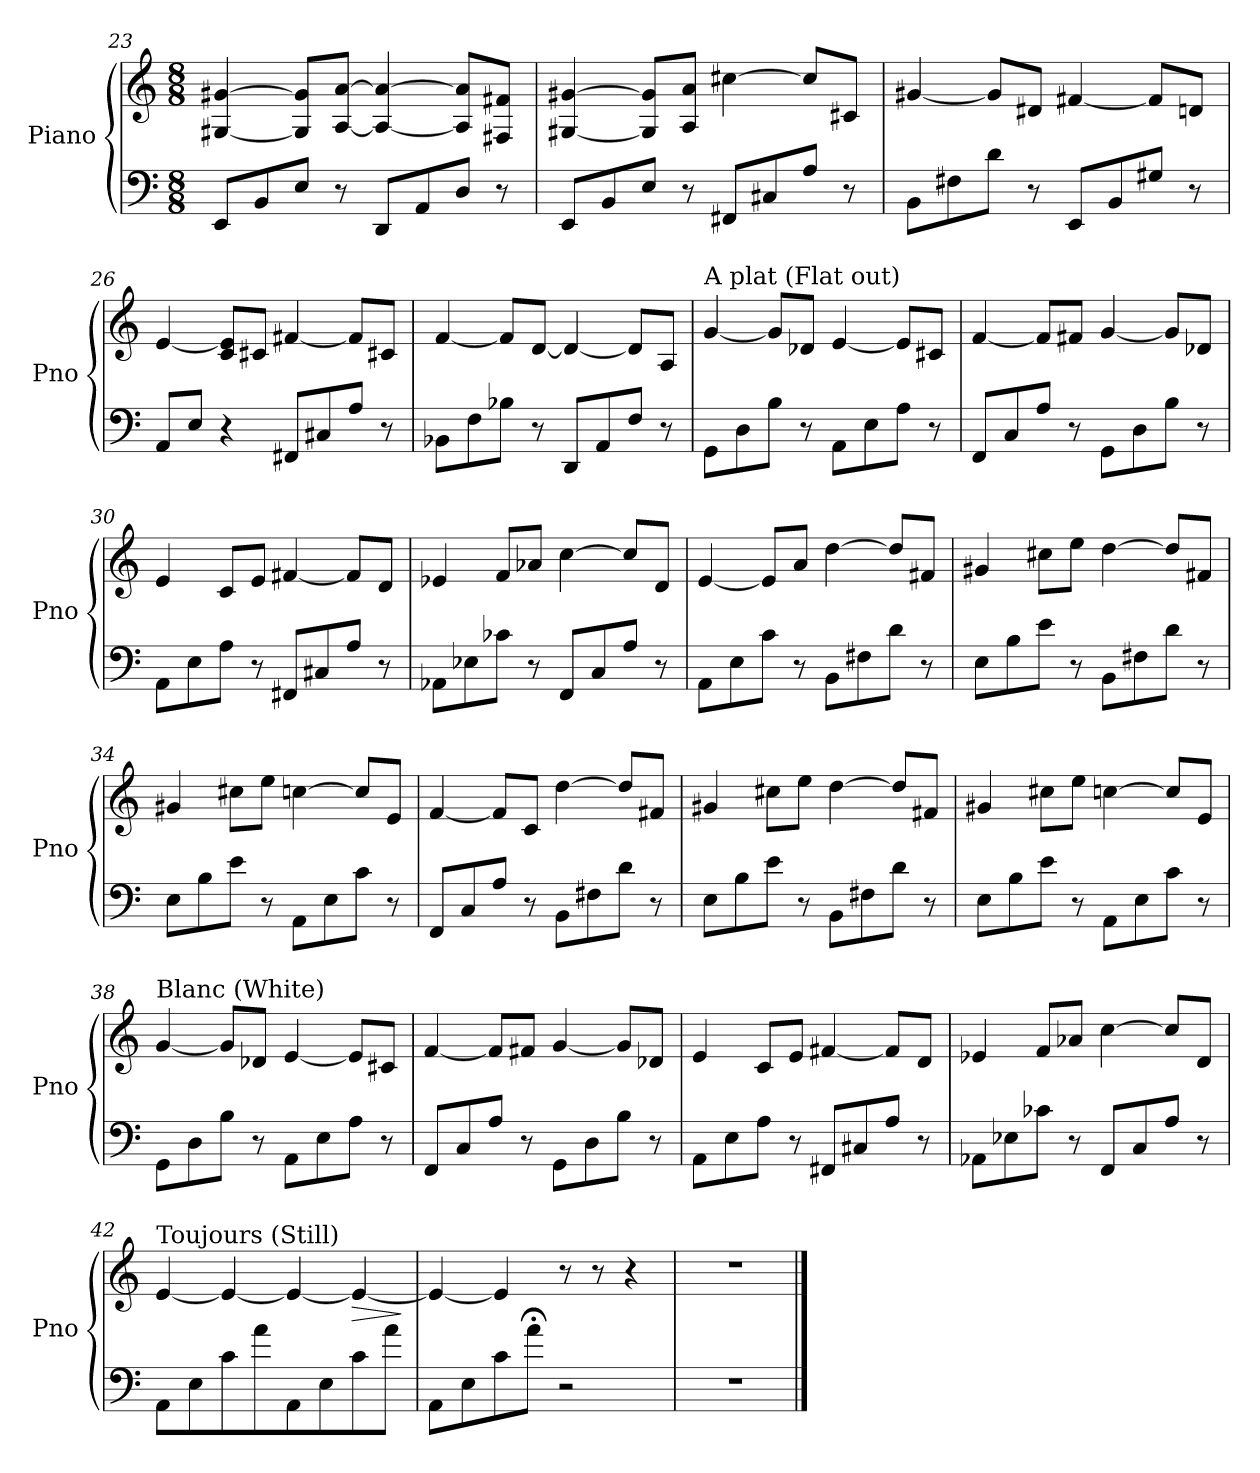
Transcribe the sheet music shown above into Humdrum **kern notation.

**kern	**kern	**dynam
*part1	*part1	*part1
*staff2	*staff1	*staff1/2
*I"Piano	*	*
*I'Pno	*	*
*clefF4	*clefG2	*
*k[]	*k[]	*
*C:	*C:	*
*M8/8	*M8/8	*
=23	=23	=23
8EE/L	[4G#X/ [4g#X/	.
8BB/	.	.
8E/J	8G#/] 8g#/]L	.
8r	[8A/ [8a/J	.
8DD/L	4A/_ 4a/_	.
8AA/	.	.
8D/J	8A/] 8a/]L	.
8r	8F#X/ 8f#X/J	.
=24	=24	=24
8EE/L	[4G#X/ [4g#X/	.
8BB/	.	.
8E/J	8G#/] 8g#/]L	.
8r	8A/ 8a/J	.
8FF#X/L	[4cc#X\	.
8C#X/	.	.
8A/J	8cc#/L]	.
8r	8c#X/J	.
=25	=25	=25
8BB\L	[4g#X/	.
8F#X\	.	.
8d\J	8g#/L]	.
8r	8d#X/J	.
8EE/L	[4f#X/	.
8BB/	.	.
8G#X/J	8f#/L]	.
8r	8dn/J	.
!!LO:LB:g=z
=26	=26	=26
8AA/L	[4e/	.
8E/J	.	.
4r	8c/ 8e/]L	.
.	8c#X/J	.
8FF#X/L	[4f#X/	.
8C#X/	.	.
8A/J	8f#/L]	.
8r	8c#X/J	.
=27	=27	=27
8BB-X\L	[4f/	.
8F\	.	.
8B-X\J	8f/L]	.
8r	[8d/J	.
8DD/L	4d/_	.
8AA/	.	.
8F/J	8d/L]	.
8r	8A/J	.
=28	=28	=28
!	!LO:TX:a:t=A plat (Flat out)	!
8GG\L	[4g/	.
8D\	.	.
8B\J	8g/L]	.
8r	8d-X/J	.
8AA\L	[4e/	.
8E\	.	.
8A\J	8e/L]	.
8r	8c#X/J	.
=29	=29	=29
8FF/L	[4f/	.
8C/	.	.
8A/J	8f/L]	.
8r	8f#X/J	.
8GG\L	[4g/	.
8D\	.	.
8B\J	8g/L]	.
8r	8d-X/J	.
=30	=30	=30
8AA\L	4e/	.
8E\	.	.
8A\J	8c/L	.
8r	8e/J	.
8FF#X/L	[4f#X/	.
8C#X/	.	.
8A/J	8f#/L]	.
8r	8d/J	.
!!LO:PB:g=z
=31	=31	=31
8AA-X\L	4e-X/	.
8E-X\	.	.
8c-X\J	8f/L	.
8r	8a-X/J	.
8FF/L	[4cc\	.
8C/	.	.
8A/J	8cc/L]	.
8r	8d/J	.
=32	=32	=32
8AA\L	[4e/	.
8E\	.	.
8c\J	8e/L]	.
8r	8a/J	.
8BB\L	[4dd\	.
8F#X\	.	.
8d\J	8dd/L]	.
8r	8f#X/J	.
=33	=33	=33
8E\L	4g#X/	.
8B\	.	.
8e\J	8cc#X\L	.
8r	8ee\J	.
8BB\L	[4dd\	.
8F#X\	.	.
8d\J	8dd/L]	.
8r	8f#X/J	.
=34	=34	=34
8E\L	4g#X/	.
8B\	.	.
8e\J	8cc#X\L	.
8r	8ee\J	.
8AA\L	[4ccn\	.
8E\	.	.
8c\J	8cc/L]	.
8r	8e/J	.
=35	=35	=35
8FF/L	[4f/	.
8C/	.	.
8A/J	8f/L]	.
8r	8c/J	.
8BB\L	[4dd\	.
8F#X\	.	.
8d\J	8dd/L]	.
8r	8f#X/J	.
!!LO:LB:g=z
=36	=36	=36
8E\L	4g#X/	.
8B\	.	.
8e\J	8cc#X\L	.
8r	8ee\J	.
8BB\L	[4dd\	.
8F#X\	.	.
8d\J	8dd/L]	.
8r	8f#X/J	.
=37	=37	=37
8E\L	4g#X/	.
8B\	.	.
8e\J	8cc#X\L	.
8r	8ee\J	.
8AA\L	[4ccn\	.
8E\	.	.
8c\J	8cc/L]	.
8r	8e/J	.
=38	=38	=38
!	!LO:TX:a:t=Blanc (White)	!
8GG\L	[4g/	.
8D\	.	.
8B\J	8g/L]	.
8r	8d-X/J	.
8AA\L	[4e/	.
8E\	.	.
8A\J	8e/L]	.
8r	8c#X/J	.
=39	=39	=39
8FF/L	[4f/	.
8C/	.	.
8A/J	8f/L]	.
8r	8f#X/J	.
8GG\L	[4g/	.
8D\	.	.
8B\J	8g/L]	.
8r	8d-X/J	.
=40	=40	=40
8AA\L	4e/	.
8E\	.	.
8A\J	8c/L	.
8r	8e/J	.
8FF#X/L	[4f#X/	.
8C#X/	.	.
8A/J	8f#/L]	.
8r	8d/J	.
!!LO:LB:g=z
=41	=41	=41
8AA-X\L	4e-X/	.
8E-X\	.	.
8c-X\J	8f/L	.
8r	8a-X/J	.
8FF/L	[4cc\	.
8C/	.	.
8A/J	8cc/L]	.
8r	8d/J	.
=42	=42	=42
!	!LO:TX:a:t=Toujours (Still)	!
8AA\L	[4e/	.
8E\	.	.
8c\	4e/_	.
8a\	.	.
8AA\	4e/_	.
8E\	.	.
!	!	!LO:HP:b
8c\	4e/_	>
8a\J	.	.
.	.	]
=43	=43	=43
8AA\L	4e/_	.
8E\	.	.
8c\	4e/]	.
8a;<\J	.	.
2r	8r	.
.	8r	.
.	4r	.
=44	=44	=44
1r	1r	.
==	==	==
*-	*-	*-
